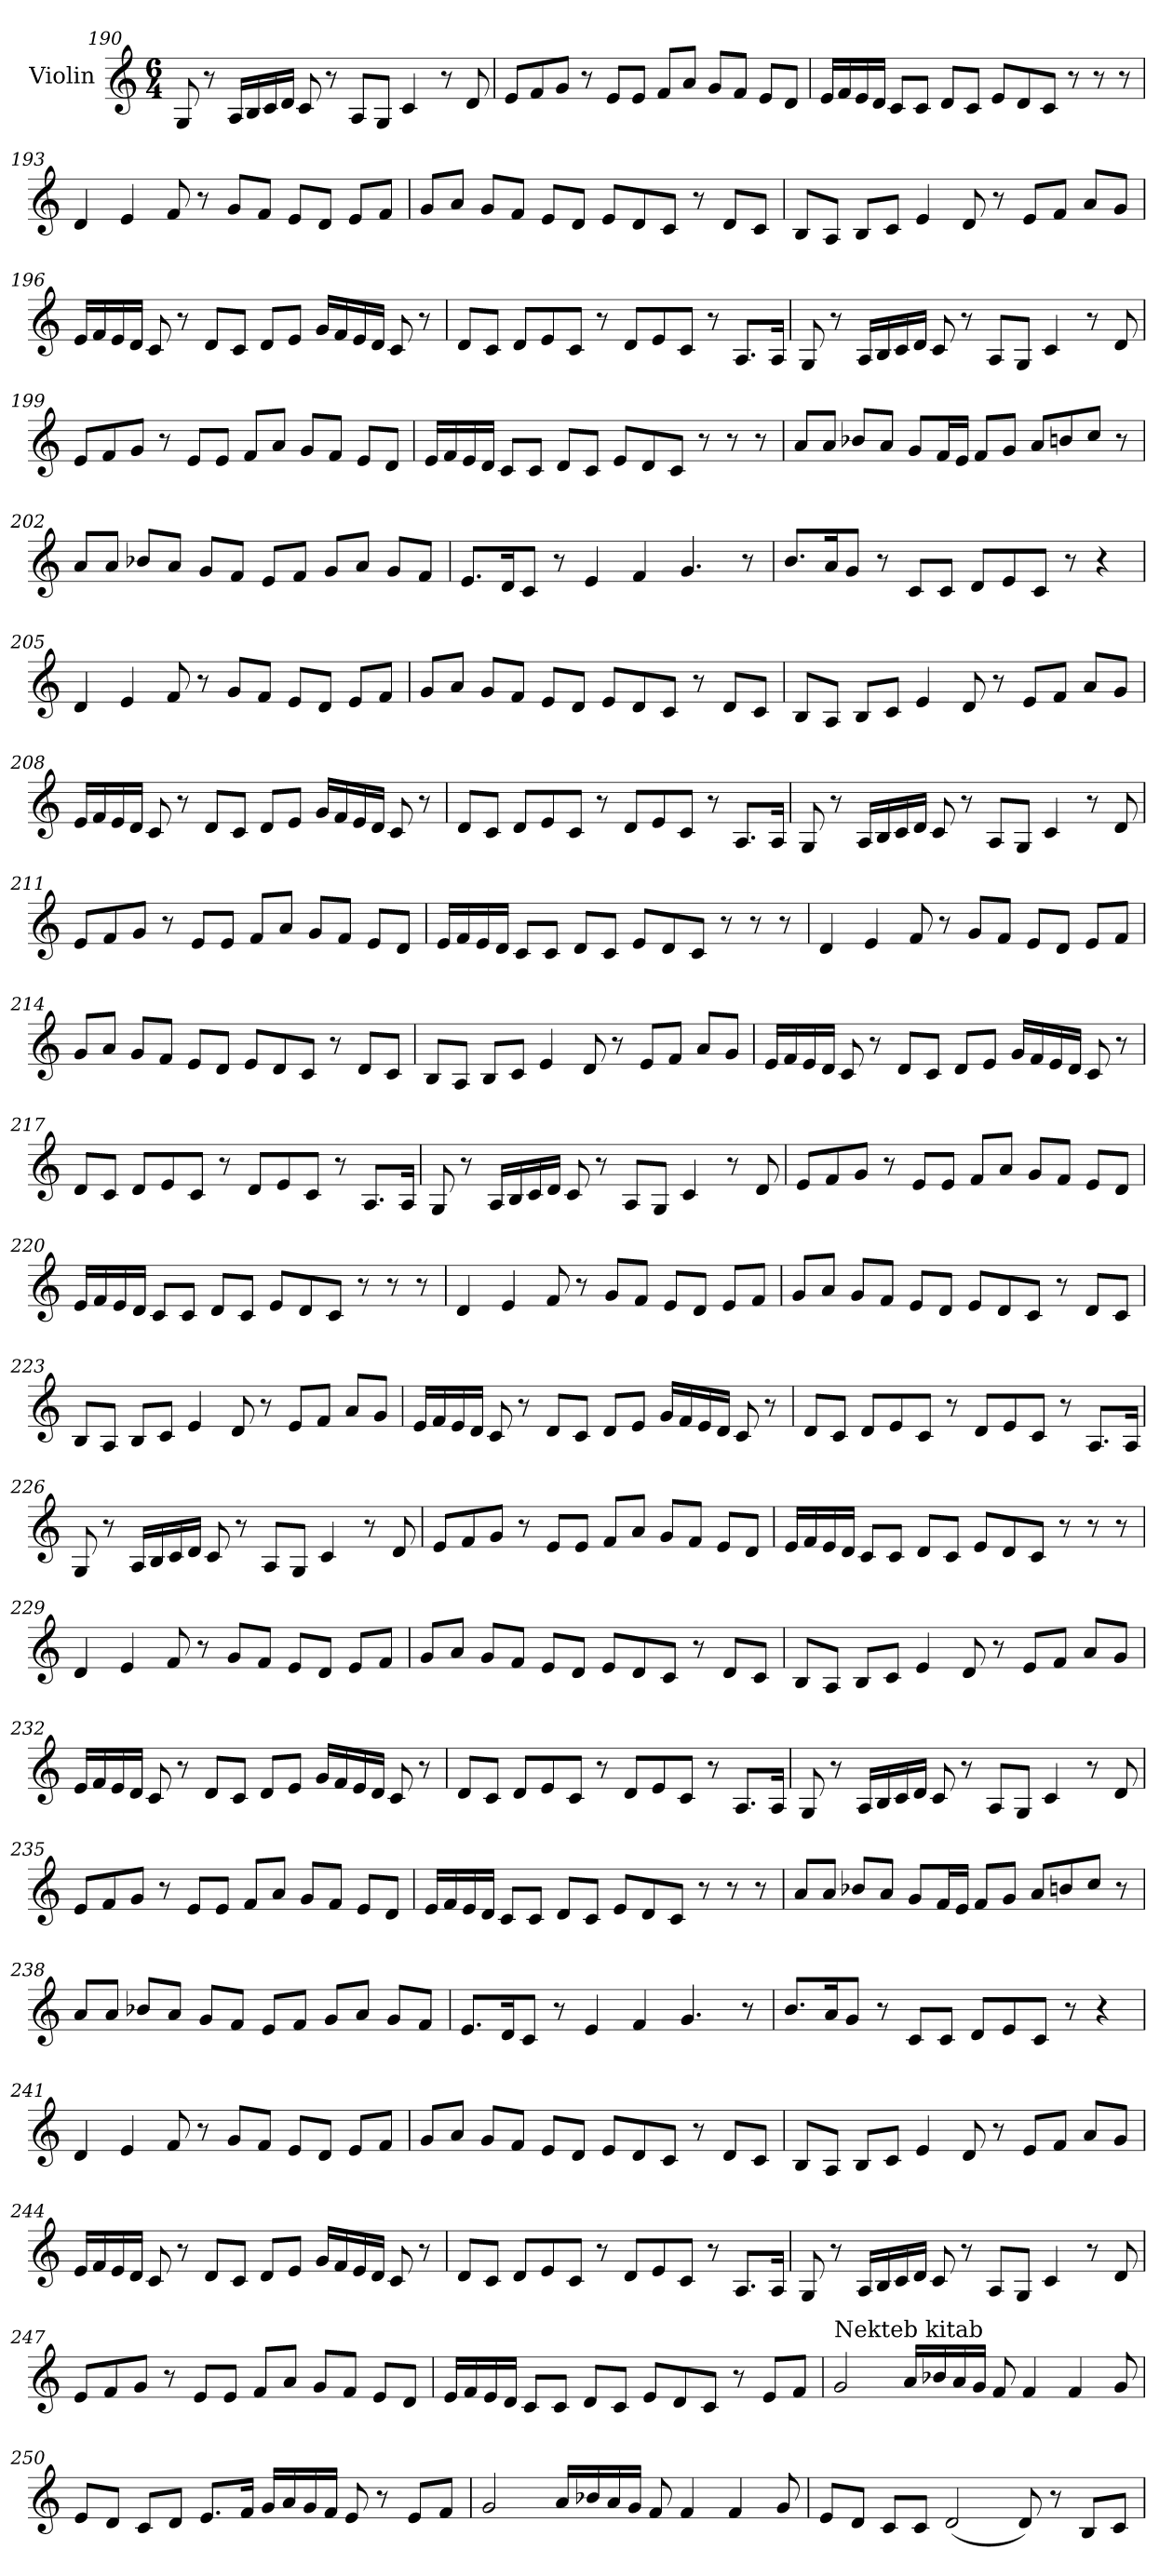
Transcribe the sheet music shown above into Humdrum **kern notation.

**kern
*part1
*staff1
*I"Violin
!!LO:LB:g=z
*clefG2
*k[]
*C:
*M6/4
=190
8G/
8r
16A/LL
16B/
16c/
16d/JJ
8c/
8r
8A/L
8G/J
4c/
8r
8d/
=191
8e/L
8f/
8g/J
8r
8e/L
8e/J
8f/L
8a/J
8g/L
8f/J
8e/L
8d/J
=192
16e/LL
16f/
16e/
16d/JJ
8c/L
8c/J
8d/L
8c/J
8e/L
8d/
8c/J
8r
8r
8r
!!LO:LB:g=z
=193
4d/
4e/
8f/
8r
8g/L
8f/J
8e/L
8d/J
8e/L
8f/J
=194
8g/L
8a/J
8g/L
8f/J
8e/L
8d/J
8e/L
8d/
8c/J
8r
8d/L
8c/J
=195
8B/L
8A/J
8B/L
8c/J
4e/
8d/
8r
8e/L
8f/J
8a/L
8g/J
!!LO:PB:g=z
=196
16e/LL
16f/
16e/
16d/JJ
8c/
8r
8d/L
8c/J
8d/L
8e/J
16g/LL
16f/
16e/
16d/JJ
8c/
8r
=197
8d/L
8c/J
8d/L
8e/
8c/J
8r
8d/L
8e/
8c/J
8r
8.A/L
16A/Jk
!!LO:LB:g=z
=198
8G/
8r
16A/LL
16B/
16c/
16d/JJ
8c/
8r
8A/L
8G/J
4c/
8r
8d/
=199
8e/L
8f/
8g/J
8r
8e/L
8e/J
8f/L
8a/J
8g/L
8f/J
8e/L
8d/J
=200
16e/LL
16f/
16e/
16d/JJ
8c/L
8c/J
8d/L
8c/J
8e/L
8d/
8c/J
8r
8r
8r
!!LO:LB:g=z
=201
8a/L
8a/J
8b-X/L
8a/J
8g/L
16f/L
16e/JJ
8f/L
8g/J
8a/L
8bn/
8cc/J
8r
=202
8a/L
8a/J
8b-X/L
8a/J
8g/L
8f/J
8e/L
8f/J
8g/L
8a/J
8g/L
8f/J
=203
8.e/L
16d/K
8c/J
8r
4e/
4f/
4.g/
8r
!!LO:LB:g=z
=204
8.b/L
16a/K
8g/J
8r
8c/L
8c/J
8d/L
8e/
8c/J
8r
4r
=205
4d/
4e/
8f/
8r
8g/L
8f/J
8e/L
8d/J
8e/L
8f/J
=206
8g/L
8a/J
8g/L
8f/J
8e/L
8d/J
8e/L
8d/
8c/J
8r
8d/L
8c/J
!!LO:LB:g=z
=207
8B/L
8A/J
8B/L
8c/J
4e/
8d/
8r
8e/L
8f/J
8a/L
8g/J
=208
16e/LL
16f/
16e/
16d/JJ
8c/
8r
8d/L
8c/J
8d/L
8e/J
16g/LL
16f/
16e/
16d/JJ
8c/
8r
=209
8d/L
8c/J
8d/L
8e/
8c/J
8r
8d/L
8e/
8c/J
8r
8.A/L
16A/Jk
!!LO:LB:g=z
=210
8G/
8r
16A/LL
16B/
16c/
16d/JJ
8c/
8r
8A/L
8G/J
4c/
8r
8d/
=211
8e/L
8f/
8g/J
8r
8e/L
8e/J
8f/L
8a/J
8g/L
8f/J
8e/L
8d/J
=212
16e/LL
16f/
16e/
16d/JJ
8c/L
8c/J
8d/L
8c/J
8e/L
8d/
8c/J
8r
8r
8r
!!LO:LB:g=z
=213
4d/
4e/
8f/
8r
8g/L
8f/J
8e/L
8d/J
8e/L
8f/J
=214
8g/L
8a/J
8g/L
8f/J
8e/L
8d/J
8e/L
8d/
8c/J
8r
8d/L
8c/J
=215
8B/L
8A/J
8B/L
8c/J
4e/
8d/
8r
8e/L
8f/J
8a/L
8g/J
!!LO:LB:g=z
=216
16e/LL
16f/
16e/
16d/JJ
8c/
8r
8d/L
8c/J
8d/L
8e/J
16g/LL
16f/
16e/
16d/JJ
8c/
8r
=217
8d/L
8c/J
8d/L
8e/
8c/J
8r
8d/L
8e/
8c/J
8r
8.A/L
16A/Jk
!!LO:PB:g=z
=218
8G/
8r
16A/LL
16B/
16c/
16d/JJ
8c/
8r
8A/L
8G/J
4c/
8r
8d/
=219
8e/L
8f/
8g/J
8r
8e/L
8e/J
8f/L
8a/J
8g/L
8f/J
8e/L
8d/J
=220
16e/LL
16f/
16e/
16d/JJ
8c/L
8c/J
8d/L
8c/J
8e/L
8d/
8c/J
8r
8r
8r
!!LO:LB:g=z
=221
4d/
4e/
8f/
8r
8g/L
8f/J
8e/L
8d/J
8e/L
8f/J
=222
8g/L
8a/J
8g/L
8f/J
8e/L
8d/J
8e/L
8d/
8c/J
8r
8d/L
8c/J
=223
8B/L
8A/J
8B/L
8c/J
4e/
8d/
8r
8e/L
8f/J
8a/L
8g/J
!!LO:LB:g=z
=224
16e/LL
16f/
16e/
16d/JJ
8c/
8r
8d/L
8c/J
8d/L
8e/J
16g/LL
16f/
16e/
16d/JJ
8c/
8r
=225
8d/L
8c/J
8d/L
8e/
8c/J
8r
8d/L
8e/
8c/J
8r
8.A/L
16A/Jk
!!LO:LB:g=z
=226
8G/
8r
16A/LL
16B/
16c/
16d/JJ
8c/
8r
8A/L
8G/J
4c/
8r
8d/
=227
8e/L
8f/
8g/J
8r
8e/L
8e/J
8f/L
8a/J
8g/L
8f/J
8e/L
8d/J
=228
16e/LL
16f/
16e/
16d/JJ
8c/L
8c/J
8d/L
8c/J
8e/L
8d/
8c/J
8r
8r
8r
!!LO:LB:g=z
=229
4d/
4e/
8f/
8r
8g/L
8f/J
8e/L
8d/J
8e/L
8f/J
=230
8g/L
8a/J
8g/L
8f/J
8e/L
8d/J
8e/L
8d/
8c/J
8r
8d/L
8c/J
=231
8B/L
8A/J
8B/L
8c/J
4e/
8d/
8r
8e/L
8f/J
8a/L
8g/J
!!LO:LB:g=z
=232
16e/LL
16f/
16e/
16d/JJ
8c/
8r
8d/L
8c/J
8d/L
8e/J
16g/LL
16f/
16e/
16d/JJ
8c/
8r
=233
8d/L
8c/J
8d/L
8e/
8c/J
8r
8d/L
8e/
8c/J
8r
8.A/L
16A/Jk
!!LO:LB:g=z
=234
8G/
8r
16A/LL
16B/
16c/
16d/JJ
8c/
8r
8A/L
8G/J
4c/
8r
8d/
=235
8e/L
8f/
8g/J
8r
8e/L
8e/J
8f/L
8a/J
8g/L
8f/J
8e/L
8d/J
=236
16e/LL
16f/
16e/
16d/JJ
8c/L
8c/J
8d/L
8c/J
8e/L
8d/
8c/J
8r
8r
8r
!!LO:LB:g=z
=237
8a/L
8a/J
8b-X/L
8a/J
8g/L
16f/L
16e/JJ
8f/L
8g/J
8a/L
8bn/
8cc/J
8r
=238
8a/L
8a/J
8b-X/L
8a/J
8g/L
8f/J
8e/L
8f/J
8g/L
8a/J
8g/L
8f/J
=239
8.e/L
16d/K
8c/J
8r
4e/
4f/
4.g/
8r
!!LO:PB:g=z
=240
8.b/L
16a/K
8g/J
8r
8c/L
8c/J
8d/L
8e/
8c/J
8r
4r
=241
4d/
4e/
8f/
8r
8g/L
8f/J
8e/L
8d/J
8e/L
8f/J
=242
8g/L
8a/J
8g/L
8f/J
8e/L
8d/J
8e/L
8d/
8c/J
8r
8d/L
8c/J
!!LO:LB:g=z
=243
8B/L
8A/J
8B/L
8c/J
4e/
8d/
8r
8e/L
8f/J
8a/L
8g/J
=244
16e/LL
16f/
16e/
16d/JJ
8c/
8r
8d/L
8c/J
8d/L
8e/J
16g/LL
16f/
16e/
16d/JJ
8c/
8r
=245
8d/L
8c/J
8d/L
8e/
8c/J
8r
8d/L
8e/
8c/J
8r
8.A/L
16A/Jk
!!LO:LB:g=z
=246
8G/
8r
16A/LL
16B/
16c/
16d/JJ
8c/
8r
8A/L
8G/J
4c/
8r
8d/
=247
8e/L
8f/
8g/J
8r
8e/L
8e/J
8f/L
8a/J
8g/L
8f/J
8e/L
8d/J
=248
16e/LL
16f/
16e/
16d/JJ
8c/L
8c/J
8d/L
8c/J
8e/L
8d/
8c/J
8r
8e/L
8f/J
!!LO:LB:g=z
=249
!LO:TX:a:t=Nekteb kitab
2g/
16a/LL
16b-X/
16a/
16g/JJ
8f/
4f/
4f/
8g/
=250
8e/L
8d/J
8c/L
8d/J
8.e/L
16f/Jk
16g/LL
16a/
16g/
16f/JJ
8e/
8r
8e/L
8f/J
=251
2g/
16a/LL
16b-X/
16a/
16g/JJ
8f/
4f/
4f/
8g/
!!LO:LB:g=z
=252
8e/L
8d/J
8c/L
8c/J
(2d/
8d/)
8r
8B/L
8c/J
=
*-
